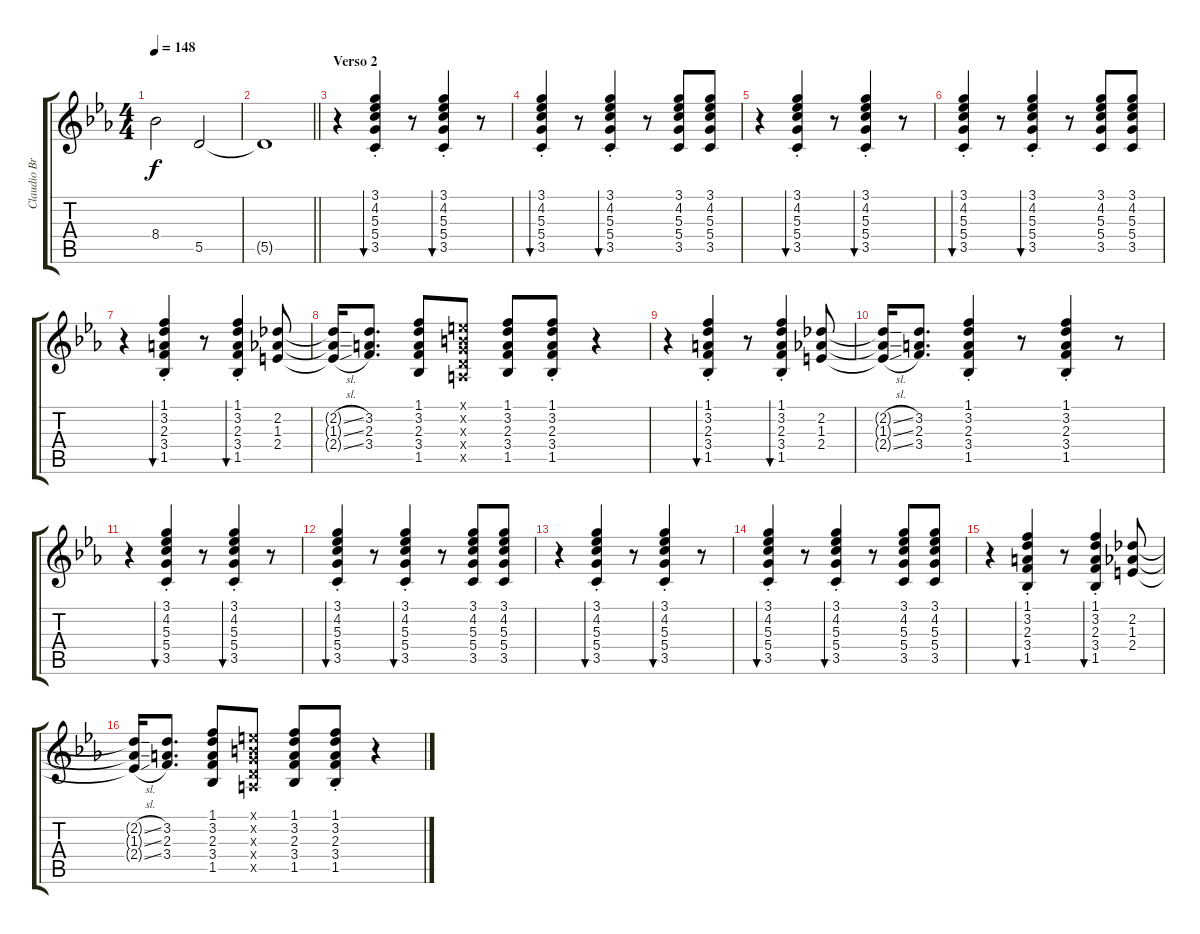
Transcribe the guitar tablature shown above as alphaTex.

\track ("Claudio Brasini [Chitarra]" "Claudio Br") {instrument electricguitarclean}
\staff {score tabs}
\tuning (E4 B3 G3 D3 A2 E2) {hide}
\ts (4 4)
\tempo 148
\clef g2
\ks cminor
8.4.2{dy f} 5.5.2 |
\barLineRight lightlight
5.5{t}.1 |
\section ("" "Verso 2")
r.4{instrument electricguitarjazz} (3.1{st} 4.2{st} 5.3{st} 5.4{st} 3.5{st}).4{bu 60} r.8 (3.1{st} 4.2{st} 5.3{st} 5.4{st} 3.5{st}).4{bu 60} r.8 |
(3.1{st} 4.2{st} 5.3{st} 5.4{st} 3.5{st}).4{bu 60} r.8 (3.1{st} 4.2{st} 5.3{st} 5.4{st} 3.5{st}).4{bu 60} r.8 (3.1 4.2 5.3 5.4 3.5).8 (3.1 4.2 5.3 5.4 3.5).8 |
r.4 (3.1{st} 4.2{st} 5.3{st} 5.4{st} 3.5{st}).4{bu 60} r.8 (3.1{st} 4.2{st} 5.3{st} 5.4{st} 3.5{st}).4{bu 60} r.8 |
(3.1{st} 4.2{st} 5.3{st} 5.4{st} 3.5{st}).4{bu 60} r.8 (3.1{st} 4.2{st} 5.3{st} 5.4{st} 3.5{st}).4{bu 60} r.8 (3.1 4.2 5.3 5.4 3.5).8 (3.1 4.2 5.3 5.4 3.5).8 |
r.4 (1.1{st} 3.2{st} 2.3{st} 3.4{st} 1.5{st}).4{bu 30} r.8 (1.1{st} 3.2{st} 2.3{st} 3.4{st} 1.5{st}).4{bu 30} (2.2 1.3 2.4).8 |
(2.2{sl t} 1.3{sl t} 2.4{sl t}).16 (3.2 2.3 3.4).8{d} (1.1 3.2 2.3 3.4 1.5).8 (0.1{x} 0.2{x} 0.3{x} 0.4{x} 0.5{x}).8 (1.1 3.2 2.3 3.4 1.5).8 (1.1 3.2{st} 2.3 3.4 1.5).8 r.4 |
r.4 (1.1{st} 3.2{st} 2.3{st} 3.4{st} 1.5{st}).4{bu 30} r.8 (1.1{st} 3.2{st} 2.3{st} 3.4{st} 1.5{st}).4{bu 30} (2.2 1.3 2.4).8 |
(2.2{sl t} 1.3{sl t} 2.4{sl t}).16 (3.2 2.3 3.4).8{d} (1.1{st} 3.2{st} 2.3{st} 3.4{st} 1.5{st}).4 r.8 (1.1{st} 3.2{st} 2.3{st} 3.4{st} 1.5{st}).4 r.8 |
r.4 (3.1{st} 4.2{st} 5.3{st} 5.4{st} 3.5{st}).4{bu 60} r.8 (3.1{st} 4.2{st} 5.3{st} 5.4{st} 3.5{st}).4{bu 60} r.8 |
(3.1{st} 4.2{st} 5.3{st} 5.4{st} 3.5{st}).4{bu 60} r.8 (3.1{st} 4.2{st} 5.3{st} 5.4{st} 3.5{st}).4{bu 60} r.8 (3.1 4.2 5.3 5.4 3.5).8 (3.1 4.2 5.3 5.4 3.5).8 |
r.4 (3.1{st} 4.2{st} 5.3{st} 5.4{st} 3.5{st}).4{bu 60} r.8 (3.1{st} 4.2{st} 5.3{st} 5.4{st} 3.5{st}).4{bu 60} r.8 |
(3.1{st} 4.2{st} 5.3{st} 5.4{st} 3.5{st}).4{bu 60} r.8 (3.1{st} 4.2{st} 5.3{st} 5.4{st} 3.5{st}).4{bu 60} r.8 (3.1 4.2 5.3 5.4 3.5).8 (3.1 4.2 5.3 5.4 3.5).8 |
r.4 (1.1{st} 3.2{st} 2.3{st} 3.4{st} 1.5{st}).4{bu 30} r.8 (1.1{st} 3.2{st} 2.3{st} 3.4{st} 1.5{st}).4{bu 30} (2.2 1.3 2.4).8 |
(2.2{sl t} 1.3{sl t} 2.4{sl t}).16 (3.2 2.3 3.4).8{d} (1.1 3.2 2.3 3.4 1.5).8 (0.1{x} 0.2{x} 0.3{x} 0.4{x} 0.5{x}).8 (1.1 3.2 2.3 3.4 1.5).8 (1.1 3.2{st} 2.3 3.4 1.5).8 r.4
